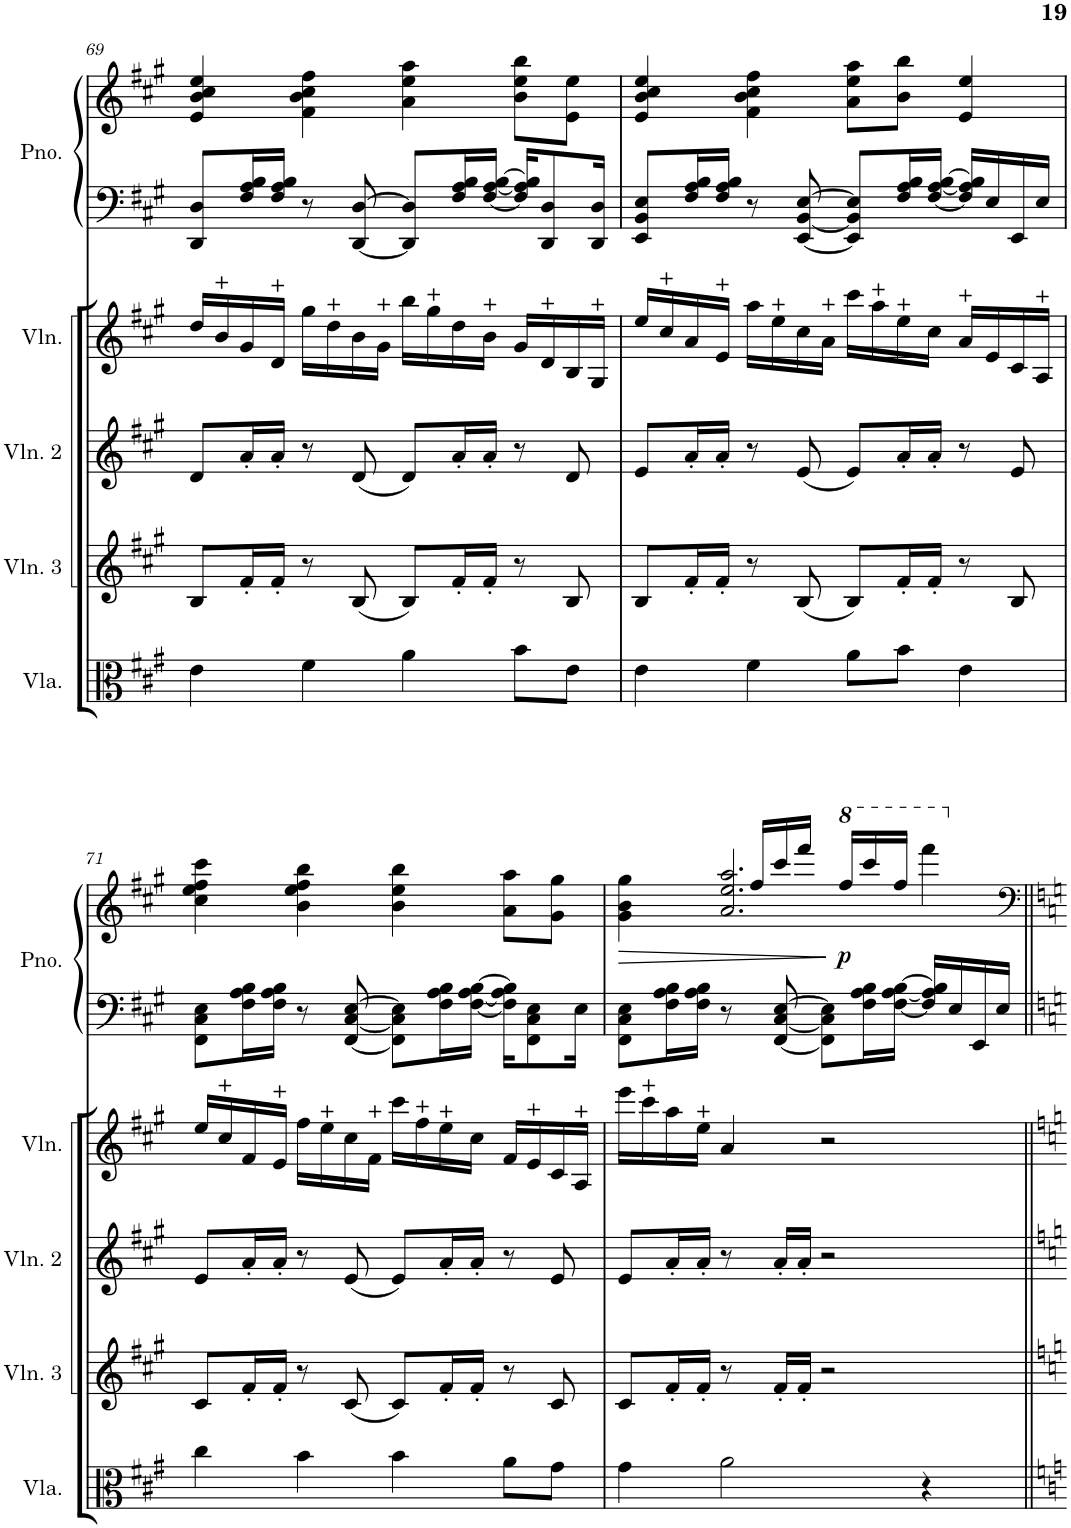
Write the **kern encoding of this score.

**kern	**kern	**kern	**kern	**kern	**kern	**dynam
*part5	*part4	*part3	*part2	*part1	*part1	*part1
*staff6	*staff5	*staff4	*staff3	*staff2	*staff1	*staff1/2
*I"Viola	*I"Violin 3	*I"Violin 2	*I"Violin	*I"Piano	*	*
*I'Vla.	*I'Vln. 3	*I'Vln. 2	*I'Vln.	*I'Pno.	*	*
!!LO:PB:g=z
*clefC3	*clefG2	*clefG2	*clefG2	*clefF4	*clefG2	*
*k[f#c#g#]	*k[f#c#g#]	*k[f#c#g#]	*k[f#c#g#]	*k[f#c#g#]	*k[f#c#g#]	*
*M4/4	*M4/4	*M4/4	*M4/4	*M4/4	*M4/4	*
=69	=69	=69	=69	=69	=69	=69
4e\	8B/L	8d/L	16dd/LL	8DD/ 8D/L	4e/ 4b/ 4cc#/ 4ee/	.
.	.	.	16b/	.	.	.
.	16f#'/L	16a'/L	16g#/	16F#/ 16A/ 16B/L	.	.
.	16f#'/JJ	16a'/JJ	16d/JJ	16F#/ 16A/ 16B/JJ	.	.
4f#\	8r	8r	16gg#\LL	8r	4f#\ 4b\ 4cc#\ 4ff#\	.
.	.	.	16dd\	.	.	.
.	(8B/	(8d/	16b\	[8DD/ [8D/	.	.
.	.	.	16g#\JJ	.	.	.
4a\	8B/L)	8d/L)	16bb\LL	8DD/] 8D/]L	4a\ 4ee\ 4aa\	.
.	.	.	16gg#\	.	.	.
.	16f#'/L	16a'/L	16dd\	16F#/ 16A/ 16B/L	.	.
.	16f#'/JJ	16a'/JJ	16b\JJ	[16F#/ [16A/ [16B/JJ	.	.
8b\L	8r	8r	16g#/LL	16F#/] 16A/] 16B/]KL	8b\ 8ee\ 8bb\L	.
.	.	.	16d/	8DD/ 8D/	.	.
8e\J	8B/	8d/	16B/	.	8e\ 8ee\J	.
.	.	.	16G#/JJ	16DD/ 16D/Jk	.	.
=70	=70	=70	=70	=70	=70	=70
4e\	8B/L	8e/L	16ee/LL	8EE/ 8BB/ 8E/L	4e/ 4b/ 4cc#/ 4ee/	.
.	.	.	16cc#/	.	.	.
.	16f#'/L	16a'/L	16a/	16F#/ 16A/ 16B/L	.	.
.	16f#'/JJ	16a'/JJ	16e/JJ	16F#/ 16A/ 16B/JJ	.	.
4f#\	8r	8r	16aa\LL	8r	4f#\ 4b\ 4cc#\ 4ff#\	.
.	.	.	16ee\	.	.	.
.	(8B/	(8e/	16cc#\	[8EE/ [8BB/ [8E/	.	.
.	.	.	16a\JJ	.	.	.
8a\L	8B/L)	8e/L)	16ccc#\LL	8EE/] 8BB/] 8E/]L	8a\ 8ee\ 8aa\L	.
.	.	.	16aa\	.	.	.
8b\J	16f#'/L	16a'/L	16ee\	16F#/ 16A/ 16B/L	8b\ 8bb\J	.
.	16f#'/JJ	16a'/JJ	16cc#\JJ	[16F#/ [16A/ [16B/JJ	.	.
4e\	8r	8r	16a/LL	16F#/] 16A/] 16B/]LL	4e/ 4ee/	.
.	.	.	16e/	16E/	.	.
.	8B/	8e/	16c#/	16EE/	.	.
.	.	.	16A/JJ	16E/JJ	.	.
!!LO:LB:g=z
=71	=71	=71	=71	=71	=71	=71
4cc#\	8c#/L	8e/L	16ee/LL	8FF#\ 8C#\ 8E\L	4cc#\ 4ee\ 4ff#\ 4ccc#\	.
.	.	.	16cc#/	.	.	.
.	16f#'/L	16a'/L	16f#/	16F#\ 16A\ 16B\L	.	.
.	16f#'/JJ	16a'/JJ	16e/JJ	16F#\ 16A\ 16B\JJ	.	.
4b\	8r	8r	16ff#\LL	8r	4b\ 4ee\ 4ff#\ 4bb\	.
.	.	.	16ee\	.	.	.
.	(8c#/	(8e/	16cc#\	[8FF#/ [8C#/ [8E/	.	.
.	.	.	16f#\JJ	.	.	.
4b\	8c#/L)	8e/L)	16ccc#\LL	8FF#\] 8C#\] 8E\]L	4b\ 4ee\ 4bb\	.
.	.	.	16ff#\	.	.	.
.	16f#'/L	16a'/L	16ee\	16F#\ 16A\ 16B\L	.	.
.	16f#'/JJ	16a'/JJ	16cc#\JJ	[16F#\ [16A\ [16B\JJ	.	.
8a\L	8r	8r	16f#/LL	16F#\] 16A\] 16B\]KL	8a\ 8aa\L	.
.	.	.	16e/	8FF#\ 8C#\ 8E\	.	.
8g#\J	8c#/	8e/	16c#/	.	8g#\ 8gg#\J	.
.	.	.	16A/JJ	16E\Jk	.	.
=72	=72	=72	=72	=72	=72	=72
!	!	!	!	!	!	!LO:HP:b
*	*	*	*	*	*^	*
4g#\	8c#/L	8e/L	16eee\LL	8FF#\ 8C#\ 8E\L	4g#\ 4b\ 4gg#\	16ryy	>
*	*	*	*	*	*v	*v	*
.	.	.	16ccc#\	.	.	.
.	16f#'/L	16a'/L	16aa\	16F#\ 16A\ 16B\L	.	.
.	16f#'/JJ	16a'/JJ	16ee\JJ	16F#\ 16A\ 16B\JJ	.	.
2a\	8r	8r	4a/	8r	2.a/ 2.ee/ 2.aa/	.
*	*	*	*	*	*^	*
.	.	.	.	.	.	16ff#/LL	.
.	16f#'/LL	16a'/LL	.	[8FF#/ [8C#/ [8E/	.	16ccc#/	.
.	16f#'/JJ	16a'/JJ	.	.	.	16fff#/JJ	.
.	2r	2r	2r	8FF#\] 8C#\] 8E\]L	.	16ryy	]
!	!	!	!	!	!	!	!LO:DY:b
.	.	.	.	.	.	16fff#/LL	p
.	.	.	.	16F#\ 16A\ 16B\L	.	16cccc#/	.
.	.	.	.	[16F#\ [16A\ [16B\JJ	.	16fff#/JJ	.
4r	.	.	.	16F#/] 16A/] 16B/]LL	.	4ffff#\	.
.	.	.	.	16E/	.	.	.
.	.	.	.	16EE/	.	.	.
.	.	.	.	16E/JJ	.	.	.
*	*	*	*	*	*v	*v	*
=||	=||	=||	=||	=||	=||	=||
*-	*-	*-	*-	*-	*-	*-
